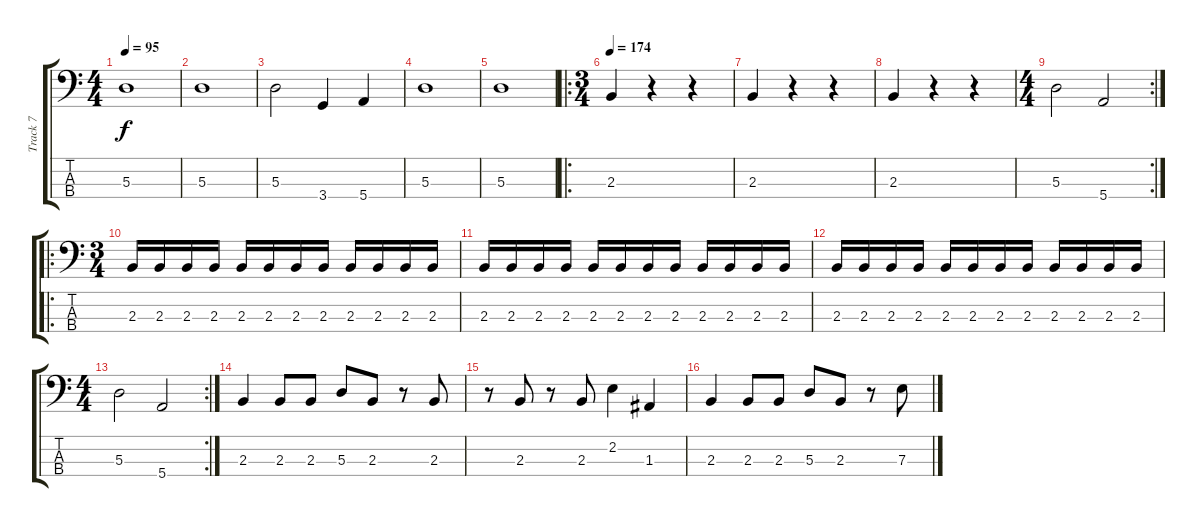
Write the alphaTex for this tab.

\track ("Track 7" "Track 7") {instrument electricbassfinger}
\staff {score tabs}
\tuning (G2 D2 A1 E1) {hide}
\ts (4 4)
\tempo 95
\clef f4
\ks c
5.3.1{dy f} |
5.3.1 |
5.3.2 3.4.4 5.4.4 |
5.3.1 |
5.3.1 |
\ro
\ts (3 4)
\tempo 174
2.3.4 r.4 r.4 |
2.3.4 r.4 r.4 |
2.3.4 r.4 r.4 |
\rc 2
\ts (4 4)
5.3.2 5.4.2 |
\ro
\ts (3 4)
2.3.16 2.3.16 2.3.16 2.3.16 2.3.16 2.3.16 2.3.16 2.3.16 2.3.16 2.3.16 2.3.16 2.3.16 |
2.3.16 2.3.16 2.3.16 2.3.16 2.3.16 2.3.16 2.3.16 2.3.16 2.3.16 2.3.16 2.3.16 2.3.16 |
2.3.16 2.3.16 2.3.16 2.3.16 2.3.16 2.3.16 2.3.16 2.3.16 2.3.16 2.3.16 2.3.16 2.3.16 |
\rc 2
\ts (4 4)
5.3.2 5.4.2 |
2.3.4 2.3.8 2.3.8 5.3.8 2.3.8 r.8 2.3.8 |
r.8 2.3.8 r.8 2.3.8 2.2.4 1.3.4 |
2.3.4 2.3.8 2.3.8 5.3.8 2.3.8 r.8 7.3.8
